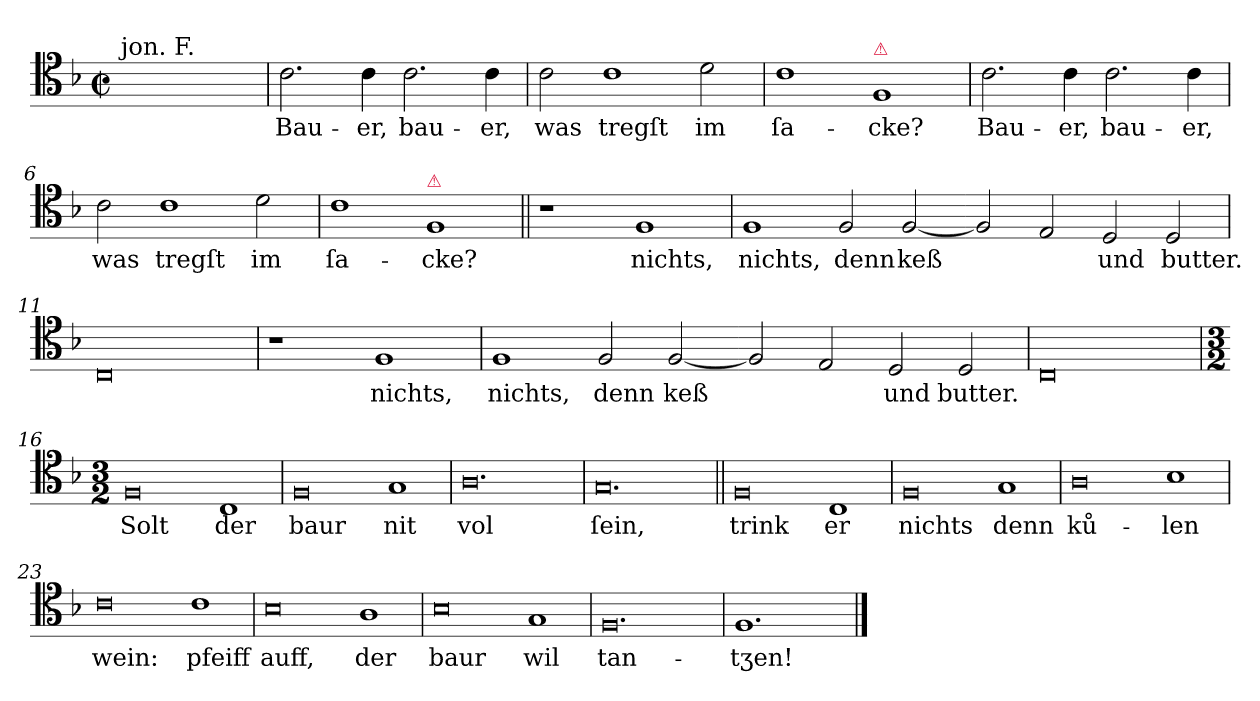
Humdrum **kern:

**kern	**text
*part1	*part1
*staff1	*staff1
*clefC4	*
*k[b-]	*
*F:ion	*
*M4/2	*
*met(c|)	*
=1	=1
!LO:TX:a:t=jon. F.	!
!LO:N:vis=00	!
0ryy	.
=2	=2
2.c	Bau-
4c	-er,
2.c	bau-
4c	-er,
=3	=3
2c	was
1c	tregſt
2d	im
=4	=4
1c	ſa-
!LO:TX:a:color=crimson:t=⚠	!
1F	-cke?
=5	=5
2.c	Bau-
4c	-er,
2.c	bau-
4c	-er,
=6	=6
2c	was
1c	tregſt
2d	im
=7	=7
1c	ſa-
!LO:TX:a:color=crimson:t=⚠	!
1F	-cke?
=8||	=8||
1r	.
1F	nichts,
=9	=9
1F	nichts,
2F	denn
[2F	keß
=10-	=10-
2F]	.
2E	.
2D	und
2D	butter.
=11	=11
0C	.
=12	=12
1r	.
1F	nichts,
=13	=13
1F	nichts,
2F	denn
[2F	keß
=14-	=14-
2F]	.
2E	.
2D	und
2D	butter.
=15	=15
0C	.
=16	=16
*M3/2	*
!LO:N:vis=0	!
1F	Solt
!LO:N:vis=1	!
2C	der
=17	=17
!LO:N:vis=0	!
1F	baur
!LO:N:vis=1	!
2G	nit
=18	=18
!LO:N:vis=0.	!
1.A	vol
=19	=19
!LO:N:vis=0.	!
1.G	ſein,
=20||	=20||
!LO:N:vis=0	!
1F	trink
!LO:N:vis=1	!
2C	er
=21	=21
!LO:N:vis=0	!
1F	nichts
!LO:N:vis=1	!
2G	denn
=22	=22
!LO:N:vis=0	!
1A	ků-
!LO:N:vis=1	!
2B-	-len
=23	=23
!LO:N:vis=0	!
1c	wein:
!LO:N:vis=1	!
2c	pfeiff
=24	=24
!LO:N:vis=0	!
1B-	auff,
!LO:N:vis=1	!
2A	der
=25	=25
!LO:N:vis=0	!
1B-	baur
!LO:N:vis=1	!
2G	wil
=26	=26
!LO:N:vis=0.	!
1.F	tan-
=27	=27
1.F/	-tʒen!
==	==
*-	*-
